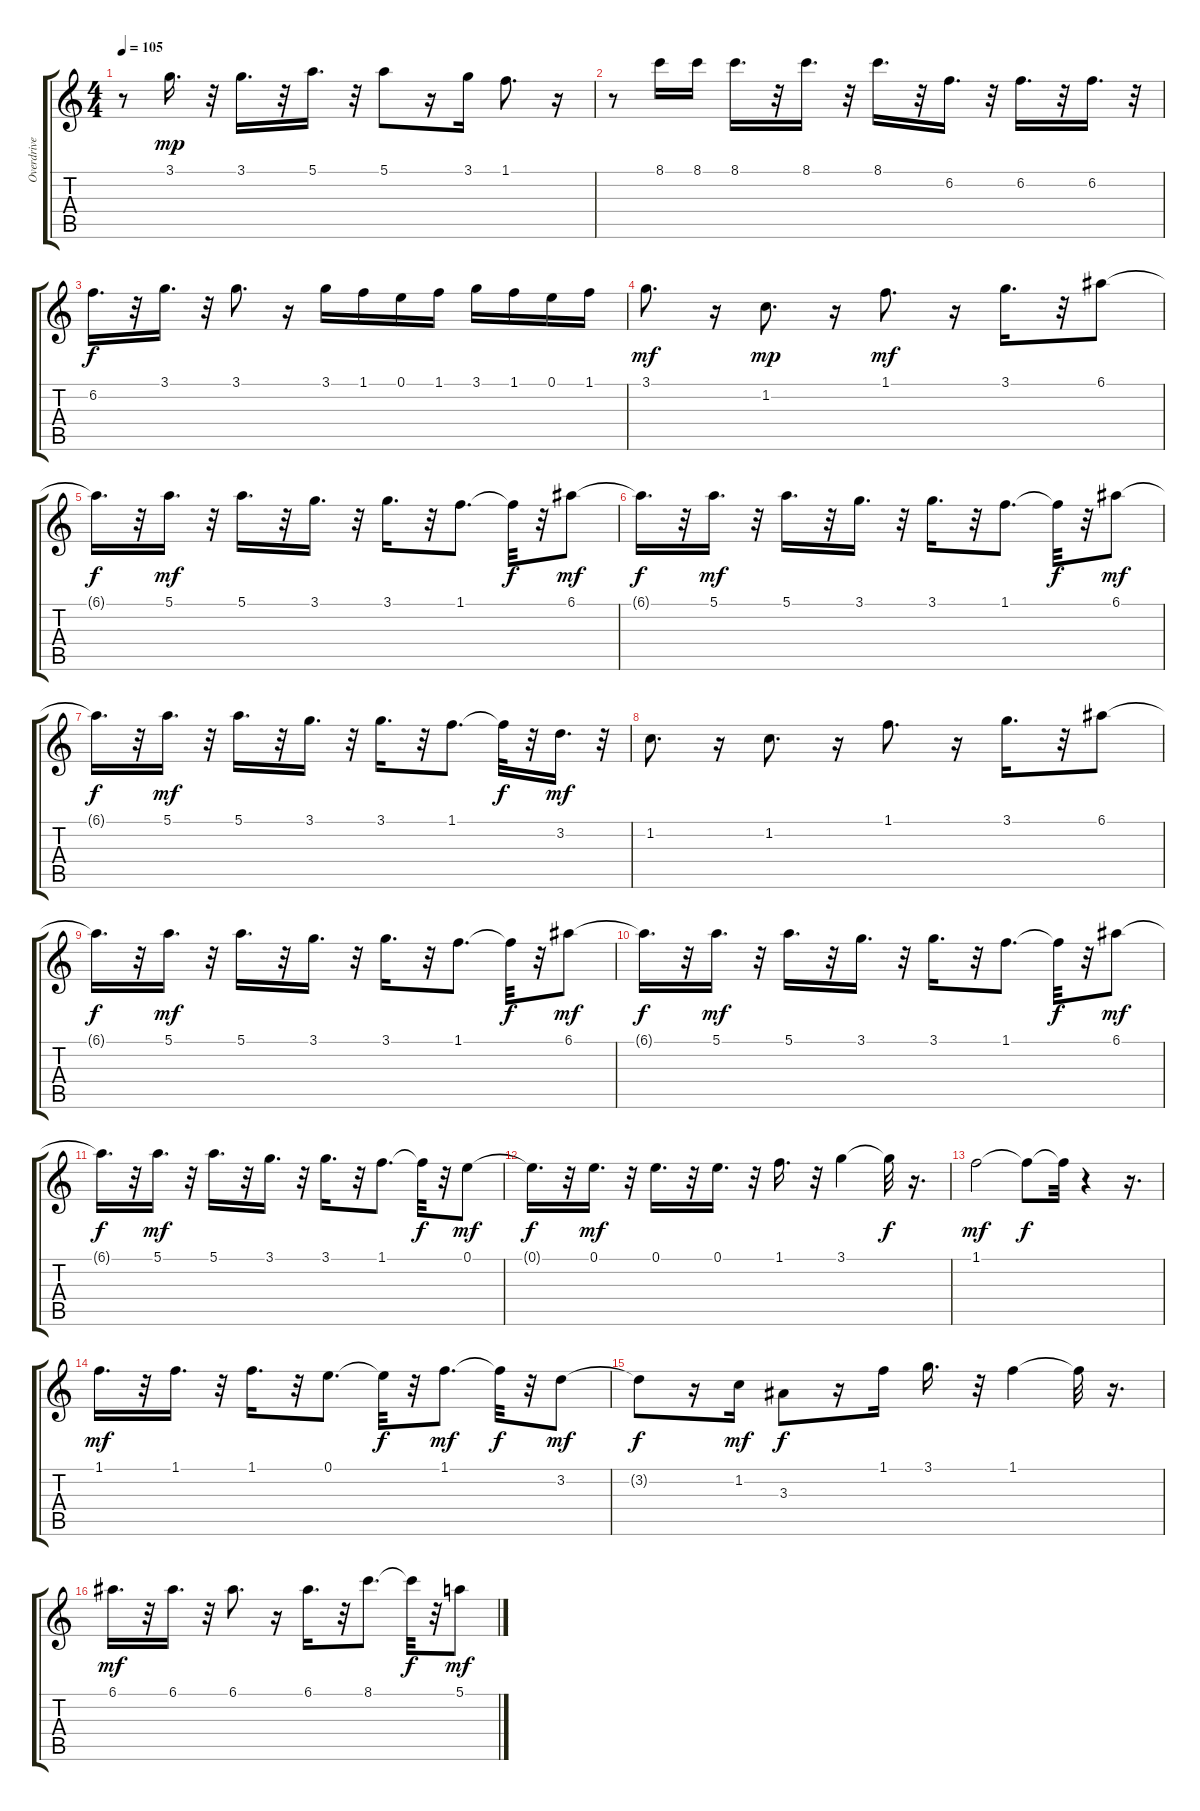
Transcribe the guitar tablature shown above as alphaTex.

\track ("Overdrive" "Overdrive") {instrument overdrivenguitar}
\staff {score tabs}
\tuning (E4 B3 G3 D3 A2 E2) {hide}
\ts (4 4)
\tempo 105
\clef g2
\ks c
r.8{dy f} 3.1.16{d dy mp} r.32 3.1.16{d} r.32 5.1.16{d} r.32 5.1.8 r.16 3.1.16 1.1.8{d} r.16 |
r.8 8.1.16 8.1.16 8.1.16{d} r.32 8.1.16{d} r.32 8.1.16{d} r.32 6.2.16{d} r.32 6.2.16{d} r.32 6.2.16{d} r.32 |
6.2.16{d dy f} r.32 3.1.16{d} r.32 3.1.8{d} r.16 3.1.16 1.1.16 0.1.16 1.1.16 3.1.16 1.1.16 0.1.16 1.1.16 |
3.1.8{d dy mf} r.16 1.2.8{d dy mp} r.16 1.1.8{d dy mf} r.16 3.1.16{d} r.32 6.1.8 |
6.1{t}.16{d dy f} r.32 5.1.16{d dy mf} r.32 5.1.16{d} r.32 3.1.16{d} r.32 3.1.16{d} r.32 1.1.8{d} 1.1{t}.32{dy f} r.32 6.1.8{dy mf} |
6.1{t}.16{d dy f} r.32 5.1.16{d dy mf} r.32 5.1.16{d} r.32 3.1.16{d} r.32 3.1.16{d} r.32 1.1.8{d} 1.1{t}.32{dy f} r.32 6.1.8{dy mf} |
6.1{t}.16{d dy f} r.32 5.1.16{d dy mf} r.32 5.1.16{d} r.32 3.1.16{d} r.32 3.1.16{d} r.32 1.1.8{d} 1.1{t}.32{dy f} r.32 3.2.16{d dy mf} r.32 |
1.2.8{d} r.16 1.2.8{d} r.16 1.1.8{d} r.16 3.1.16{d} r.32 6.1.8 |
6.1{t}.16{d dy f} r.32 5.1.16{d dy mf} r.32 5.1.16{d} r.32 3.1.16{d} r.32 3.1.16{d} r.32 1.1.8{d} 1.1{t}.32{dy f} r.32 6.1.8{dy mf} |
6.1{t}.16{d dy f} r.32 5.1.16{d dy mf} r.32 5.1.16{d} r.32 3.1.16{d} r.32 3.1.16{d} r.32 1.1.8{d} 1.1{t}.32{dy f} r.32 6.1.8{dy mf} |
6.1{t}.16{d dy f} r.32 5.1.16{d dy mf} r.32 5.1.16{d} r.32 3.1.16{d} r.32 3.1.16{d} r.32 1.1.8{d} 1.1{t}.32{dy f} r.32 0.1.8{dy mf} |
0.1{t}.16{d dy f} r.32 0.1.16{d dy mf} r.32 0.1.16{d} r.32 0.1.16{d} r.32 1.1.16{d} r.32 3.1.4 3.1{t}.32{dy f} r.16{d} |
1.1.2{dy mf} 1.1{t}.8{dy f} 1.1{t}.32 r.4 r.16{d} |
1.1.16{d dy mf} r.32 1.1.16{d} r.32 1.1.16{d} r.32 0.1.8{d} 0.1{t}.32{dy f} r.32 1.1.8{d dy mf} 1.1{t}.32{dy f} r.32 3.2.8{dy mf} |
3.2{t}.8{dy f} r.16 1.2.16{dy mf} 3.3.8{dy f} r.16 1.1.16 3.1.16{d} r.32 1.1.4 1.1{t}.32 r.16{d} |
6.1.16{d dy mf} r.32 6.1.16{d} r.32 6.1.8{d} r.16 6.1.16{d} r.32 8.1.8{d} 8.1{t}.32{dy f} r.32 5.1.8{dy mf}
